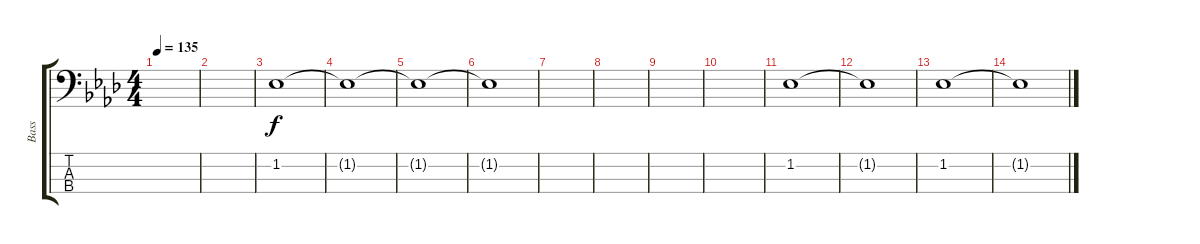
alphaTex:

\track ("Bass" "Bass") {instrument electricbassfinger}
\staff {score tabs}
\tuning (G2 D2 A1 E1) {hide}
\ts (4 4)
\tempo 135
\clef f4
\ks ab
|
|
1.2.1 |
1.2{t}.1 |
1.2{t}.1 |
1.2{t}.1 |
|
|
|
|
1.2.1 |
1.2{t}.1 |
1.2.1 |
1.2{t}.1
